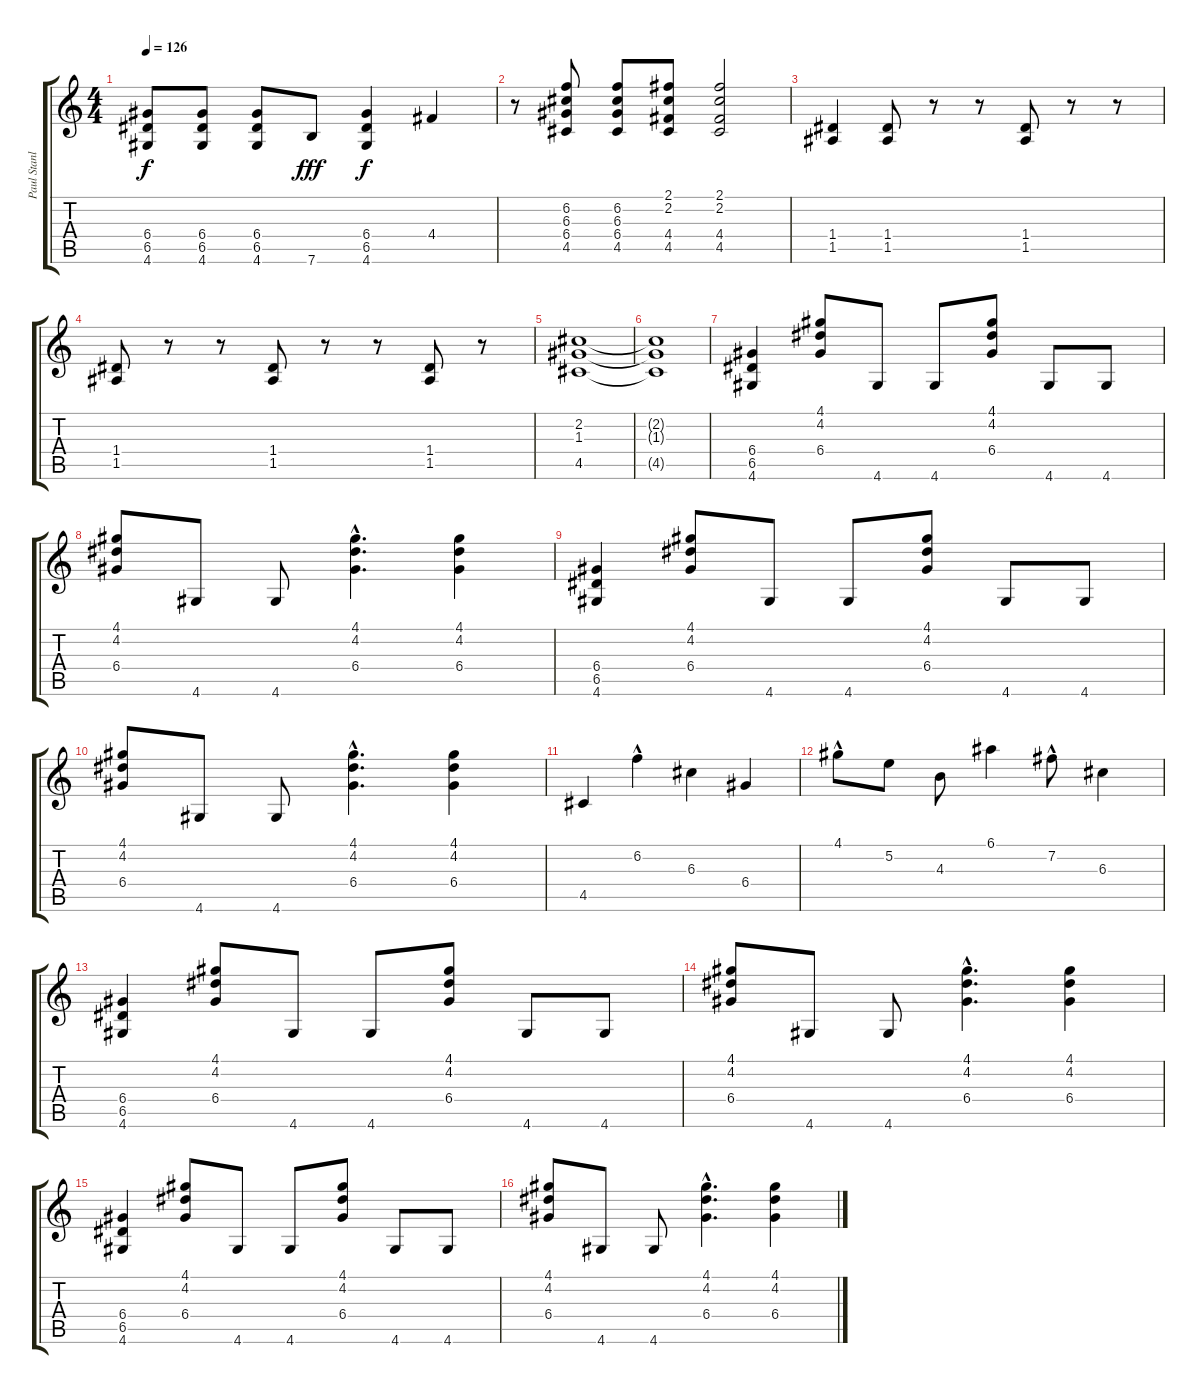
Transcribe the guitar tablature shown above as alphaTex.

\track ("Paul Stanley" "Paul Stanl") {instrument distortionguitar}
\staff {score tabs}
\tuning (E4 B3 G3 D3 A2 E2) {hide}
\ts (4 4)
\tempo 126
\clef g2
\ks c
(6.4 6.5 4.6).8{dy f} (6.4 6.5 4.6).8 (6.4 6.5 4.6).8 7.6.8{dy fff} (6.4 6.5 4.6).4{dy f} 4.4.4 |
r.8 (6.2 6.3 6.4 4.5).8 (6.2 6.3 6.4 4.5).8 (2.1 2.2 4.4 4.5).8 (2.1 2.2 4.4 4.5).2 |
(1.4 1.5).4 (1.4 1.5).8 r.8 r.8 (1.4 1.5).8 r.8 r.8 |
(1.4 1.5).8 r.8 r.8 (1.4 1.5).8 r.8 r.8 (1.4 1.5).8 r.8 |
(2.2 1.3 4.5).1 |
(2.2{t} 1.3{t} 4.5{t}).1 |
(6.4 6.5 4.6).4 (4.1 4.2 6.4).8 4.6.8 4.6.8 (4.1 4.2 6.4).8 4.6.8 4.6.8 |
(4.1 4.2 6.4).8 4.6.8 4.6.8 (4.1{hac} 4.2{hac} 6.4{hac}).4{d} (4.1 4.2 6.4).4 |
(6.4 6.5 4.6).4 (4.1 4.2 6.4).8 4.6.8 4.6.8 (4.1 4.2 6.4).8 4.6.8 4.6.8 |
(4.1 4.2 6.4).8 4.6.8 4.6.8 (4.1{hac} 4.2{hac} 6.4{hac}).4{d} (4.1 4.2 6.4).4 |
4.5.4 6.2{hac}.4 6.3.4 6.4.4 |
4.1{hac}.8 5.2.8 4.3.8 6.1.4 7.2{hac}.8 6.3.4 |
(6.4 6.5 4.6).4 (4.1 4.2 6.4).8 4.6.8 4.6.8 (4.1 4.2 6.4).8 4.6.8 4.6.8 |
(4.1 4.2 6.4).8 4.6.8 4.6.8 (4.1{hac} 4.2{hac} 6.4{hac}).4{d} (4.1 4.2 6.4).4 |
(6.4 6.5 4.6).4 (4.1 4.2 6.4).8 4.6.8 4.6.8 (4.1 4.2 6.4).8 4.6.8 4.6.8 |
(4.1 4.2 6.4).8 4.6.8 4.6.8 (4.1{hac} 4.2{hac} 6.4{hac}).4{d} (4.1 4.2 6.4).4
